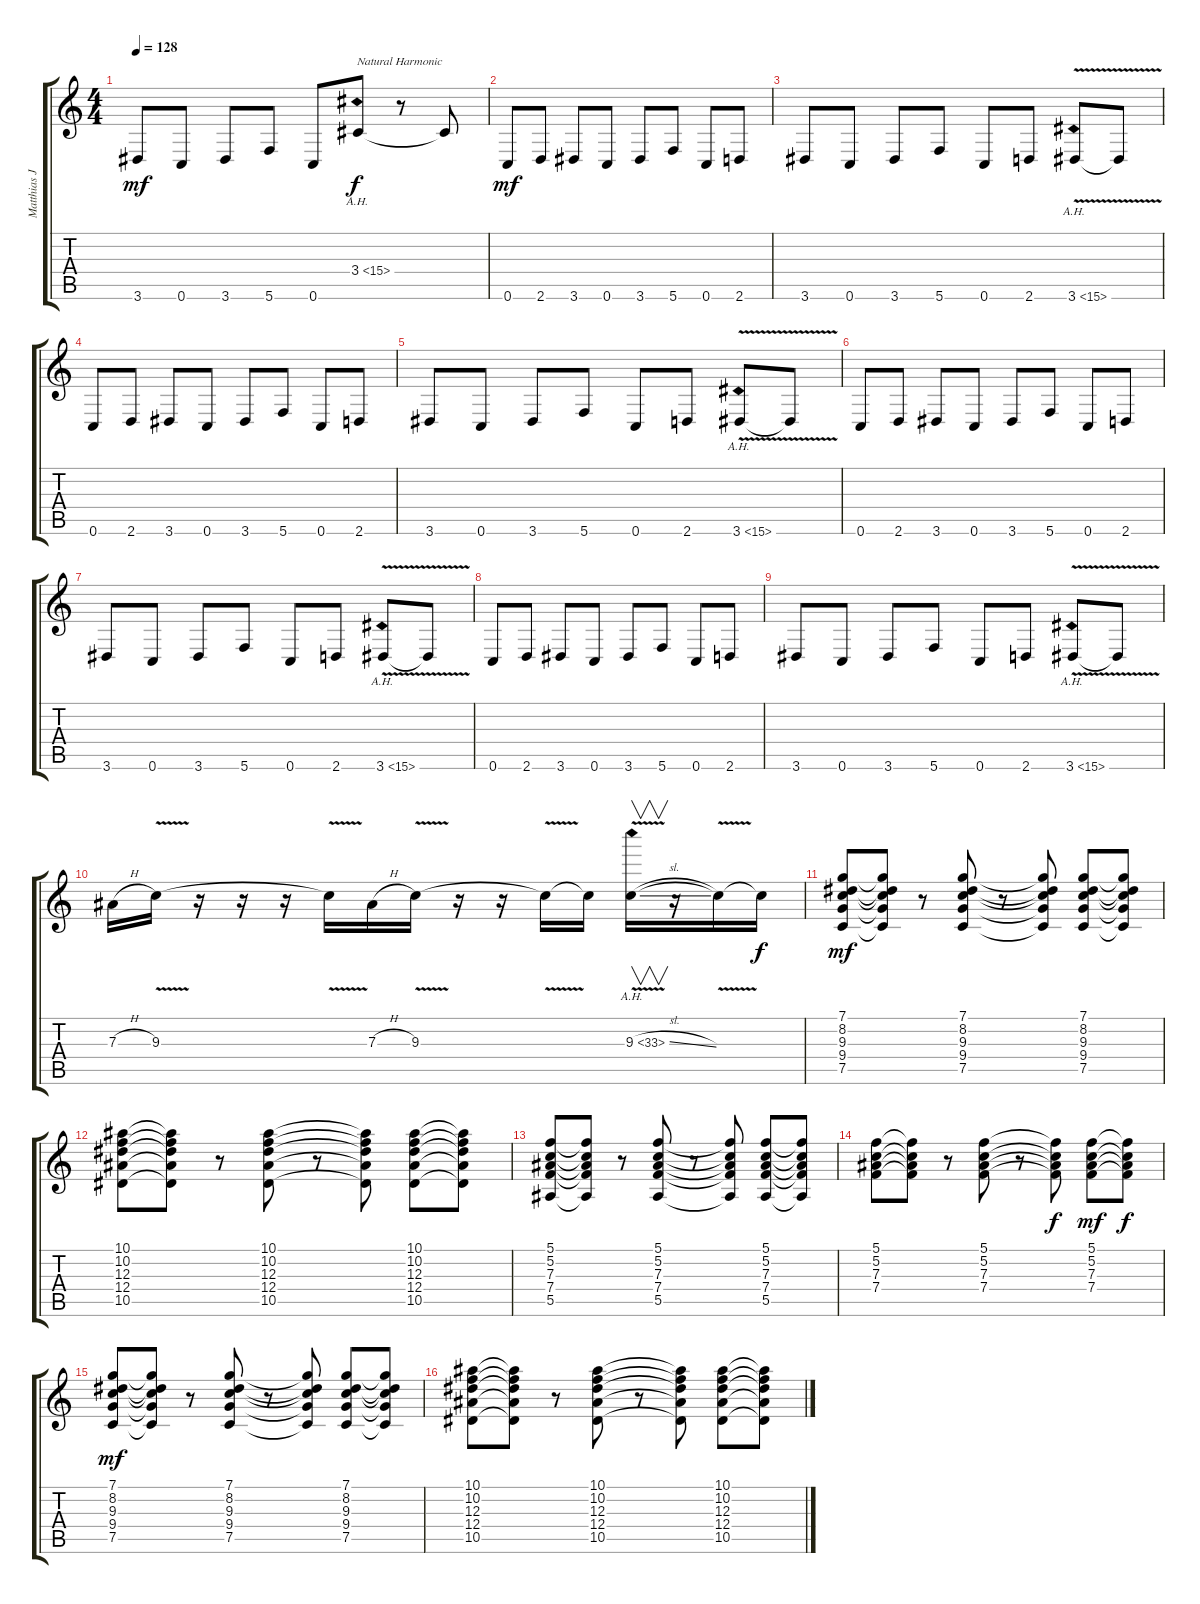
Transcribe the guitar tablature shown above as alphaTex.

\track ("Matthias Jabs" "Matthias J") {instrument distortionguitar}
\staff {score tabs}
\tuning (C4 G3 Eb3 Bb2 F2 C2) {hide}
\ts (4 4)
\tempo 128
\clef g2
\ks c
3.6.8{dy mf} 0.6.8 3.6.8 5.6.8 0.6.8 3.4{ah 12}.8{txt "Natural Harmonic" dy f} r.8 3.4{t}.8 |
0.6.8{dy mf} 2.6.8 3.6.8 0.6.8 3.6.8 5.6.8 0.6.8 2.6.8 |
3.6.8 0.6.8 3.6.8 5.6.8 0.6.8 2.6.8 3.6{ah 12 v}.8 3.6{t}.8 |
0.6.8 2.6.8 3.6.8 0.6.8 3.6.8 5.6.8 0.6.8 2.6.8 |
3.6.8 0.6.8 3.6.8 5.6.8 0.6.8 2.6.8 3.6{ah 12 v}.8 3.6{t}.8 |
0.6.8 2.6.8 3.6.8 0.6.8 3.6.8 5.6.8 0.6.8 2.6.8 |
3.6.8 0.6.8 3.6.8 5.6.8 0.6.8 2.6.8 3.6{ah 12 v}.8 3.6{t}.8 |
0.6.8 2.6.8 3.6.8 0.6.8 3.6.8 5.6.8 0.6.8 2.6.8 |
3.6.8 0.6.8 3.6.8 5.6.8 0.6.8 2.6.8 3.6{ah 12 v}.8 3.6{t}.8 |
7.3{h}.16 9.3{v}.16 r.16 r.16 r.16 9.3{t}.16 7.3{h}.16 9.3{v}.16 r.16 r.16 9.3{t}.16 9.3{t}.16 9.3{ah 24 v sl}.16{v} r.16 9.3{t}.16 9.3{t}.16{dy f} |
(7.1 8.2 9.3 9.4 7.5).8{dy mf volume 9} (7.1{t} 8.2{t} 9.3{t} 9.4{t} 7.5{t}).8 r.8 (7.1 8.2 9.3 9.4 7.5).8 r.8 (7.1{t} 8.2{t} 9.3{t} 9.4{t} 7.5{t}).8 (7.1 8.2 9.3 9.4 7.5).8 (7.1{t} 8.2{t} 9.3{t} 9.4{t} 7.5{t}).8 |
(10.1 10.2 12.3 12.4 10.5).8 (10.1{t} 10.2{t} 12.3{t} 12.4{t} 10.5{t}).8 r.8 (10.1 10.2 12.3 12.4 10.5).8 r.8 (10.1{t} 10.2{t} 12.3{t} 12.4{t} 10.5{t}).8 (10.1 10.2 12.3 12.4 10.5).8 (10.1{t} 10.2{t} 12.3{t} 12.4{t} 10.5{t}).8 |
(5.1 5.2 7.3 7.4 5.5).8 (5.1{t} 5.2{t} 7.3{t} 7.4{t} 5.5{t}).8 r.8 (5.1 5.2 7.3 7.4 5.5).8 r.8 (5.1{t} 5.2{t} 7.3{t} 7.4{t} 5.5{t}).8 (5.1 5.2 7.3 7.4 5.5).8 (5.1{t} 5.2{t} 7.3{t} 7.4{t} 5.5{t}).8 |
(5.1 5.2 7.3 7.4).8 (5.1{t} 5.2{t} 7.3{t} 7.4{t}).8 r.8 (5.1 5.2 7.3 7.4).8 r.8 (5.1{t} 5.2{t} 7.3{t} 7.4{t}).8{dy f} (5.1 5.2 7.3 7.4).8{dy mf} (5.1{t} 5.2{t} 7.3{t} 7.4{t}).8{dy f} |
(7.1 8.2 9.3 9.4 7.5).8{dy mf} (7.1{t} 8.2{t} 9.3{t} 9.4{t} 7.5{t}).8 r.8 (7.1 8.2 9.3 9.4 7.5).8 r.8 (7.1{t} 8.2{t} 9.3{t} 9.4{t} 7.5{t}).8 (7.1 8.2 9.3 9.4 7.5).8 (7.1{t} 8.2{t} 9.3{t} 9.4{t} 7.5{t}).8 |
(10.1 10.2 12.3 12.4 10.5).8 (10.1{t} 10.2{t} 12.3{t} 12.4{t} 10.5{t}).8 r.8 (10.1 10.2 12.3 12.4 10.5).8 r.8 (10.1{t} 10.2{t} 12.3{t} 12.4{t} 10.5{t}).8 (10.1 10.2 12.3 12.4 10.5).8 (10.1{t} 10.2{t} 12.3{t} 12.4{t} 10.5{t}).8
